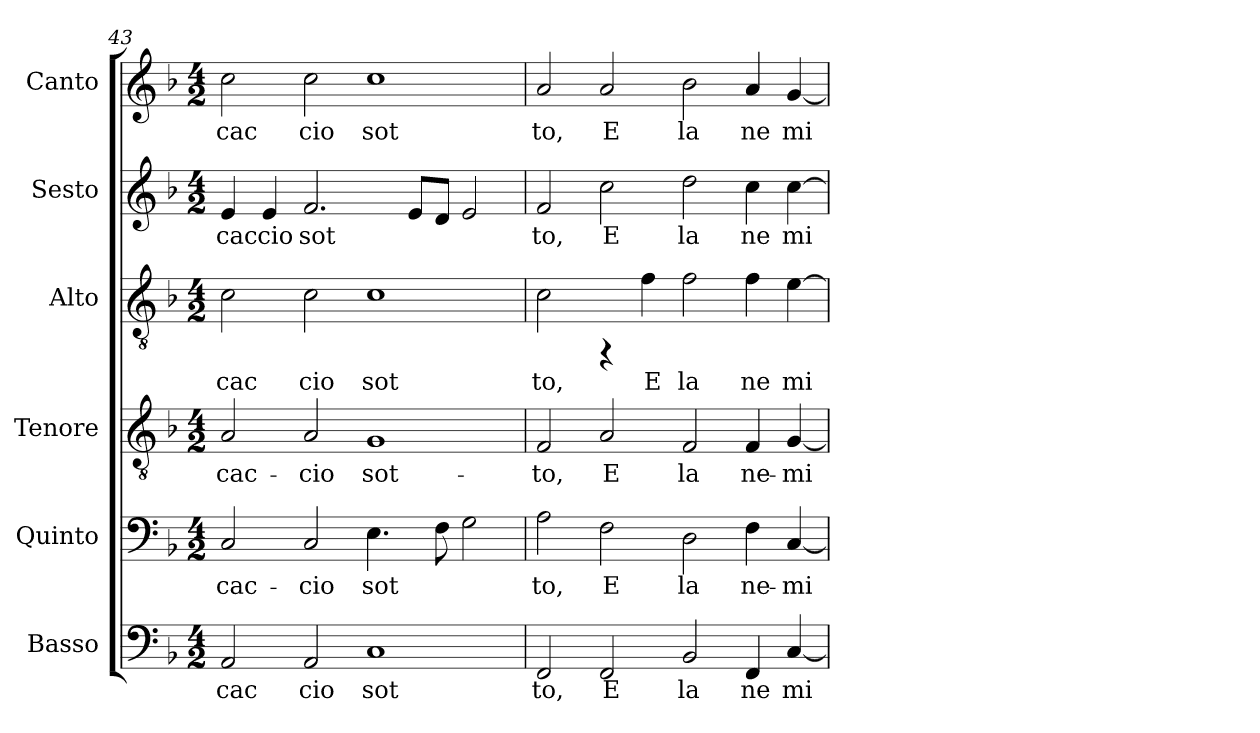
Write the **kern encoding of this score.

**kern	**text	**kern	**text	**kern	**text	**kern	**text	**kern	**text	**kern	**text
*part6	*part6	*part5	*part5	*part4	*part4	*part3	*part3	*part2	*part2	*part1	*part1
*staff6	*staff6	*staff5	*staff5	*staff4	*staff4	*staff3	*staff3	*staff2	*staff2	*staff1	*staff1
*I"Basso	*	*I"Quinto	*	*I"Tenore	*	*I"Alto	*	*I"Sesto	*	*I"Canto	*
!!LO:PB:g=z
*clefF4	*	*clefF4	*	*clefGv2	*	*clefGv2	*	*clefG2	*	*clefG2	*
*k[b-]	*	*k[b-]	*	*k[b-]	*	*k[b-]	*	*k[b-]	*	*k[b-]	*
*F:	*	*F:	*	*F:	*	*F:	*	*F:	*	*F:	*
*M4/2	*	*M4/2	*	*M4/2	*	*M4/2	*	*M4/2	*	*M4/2	*
=43	=43	=43	=43	=43	=43	=43	=43	=43	=43	=43	=43
!	!LO:LY:b:cj	!	!LO:LY:b:cj	!	!LO:LY:b:cj	!	!LO:LY:b:cj	!	!LO:LY:b:cj	!	!LO:LY:b:cj
2AA/	cac	2C/	cac-	2A/	cac-	2c\	cac	4e/	cac	2cc\	cac
!	!	!	!	!	!	!	!	!	!LO:LY:b:cj	!	!
.	.	.	.	.	.	.	.	4e/	cio	.	.
!	!LO:LY:b:cj	!	!LO:LY:b:cj	!	!LO:LY:b:cj	!	!LO:LY:b:cj	!	!LO:LY:b:cj	!	!LO:LY:b:cj
2AA/	cio	2C/	-cio	2A/	-cio	2c\	cio	2.f/	sot	2cc\	cio
!	!LO:LY:b:cj	!	!LO:LY:b:cj	!	!LO:LY:b:cj	!	!LO:LY:b:cj	!	!	!	!LO:LY:b:cj
1C	sot	4.E\	sot-	1G	sot-	1c	sot	.	.	1cc	sot
!	!	!	!	!	!	!	!	!	!LO:LY:b:cj	!	!
.	.	.	.	.	.	.	.	8e/L	.	.	.
!	!	!	!LO:LY:b:cj	!	!	!	!	!	!LO:LY:b:cj	!	!
.	.	8F\	--	.	.	.	.	8d/J	.	.	.
!	!	!	!LO:LY:b:cj	!	!	!	!	!	!LO:LY:b:cj	!	!
.	.	2G\	--	.	.	.	.	2e/	.	.	.
=44	=44	=44	=44	=44	=44	=44	=44	=44	=44	=44	=44
!	!LO:LY:b:cj	!	!LO:LY:b:cj	!	!LO:LY:b:cj	!	!LO:LY:b:cj	!	!LO:LY:b:cj	!	!LO:LY:b:cj
2FF/	to,	2A\	-to,	2F/	-to,	2c\	to,	2f/	to,	2a/	to,
!	!LO:LY:b:cj	!	!LO:LY:b:cj	!	!LO:LY:b:cj	!	!	!	!LO:LY:b:cj	!	!LO:LY:b:cj
2FF/	E	2F\	E	2A/	E	4rFF	.	2cc\	E	2a/	E
!	!	!	!	!	!	!	!LO:LY:b:cj	!	!	!	!
.	.	.	.	.	.	4f\	E	.	.	.	.
!	!LO:LY:b:cj	!	!LO:LY:b:cj	!	!LO:LY:b:cj	!	!LO:LY:b:cj	!	!LO:LY:b:cj	!	!LO:LY:b:cj
2BB-/	la	2D\	la	2F/	la	2f\	la	2dd\	la	2b-\	la
!	!LO:LY:b:cj	!	!LO:LY:b:cj	!	!LO:LY:b:cj	!	!LO:LY:b:cj	!	!LO:LY:b:cj	!	!LO:LY:b:cj
4FF/	ne	4F\	ne-	4F/	ne-	4f\	ne	4cc\	ne	4a/	ne
!	!LO:LY:b:cj	!	!LO:LY:b:cj	!	!LO:LY:b:cj	!	!LO:LY:b:cj	!	!LO:LY:b:cj	!	!LO:LY:b:cj
[<4C/	mi	[<4C/	-mi-	[<4G/	-mi-	[>4e\	mi	[>4cc\	mi	[<4g/	mi
=	=	=	=	=	=	=	=	=	=	=	=
*-	*-	*-	*-	*-	*-	*-	*-	*-	*-	*-	*-
